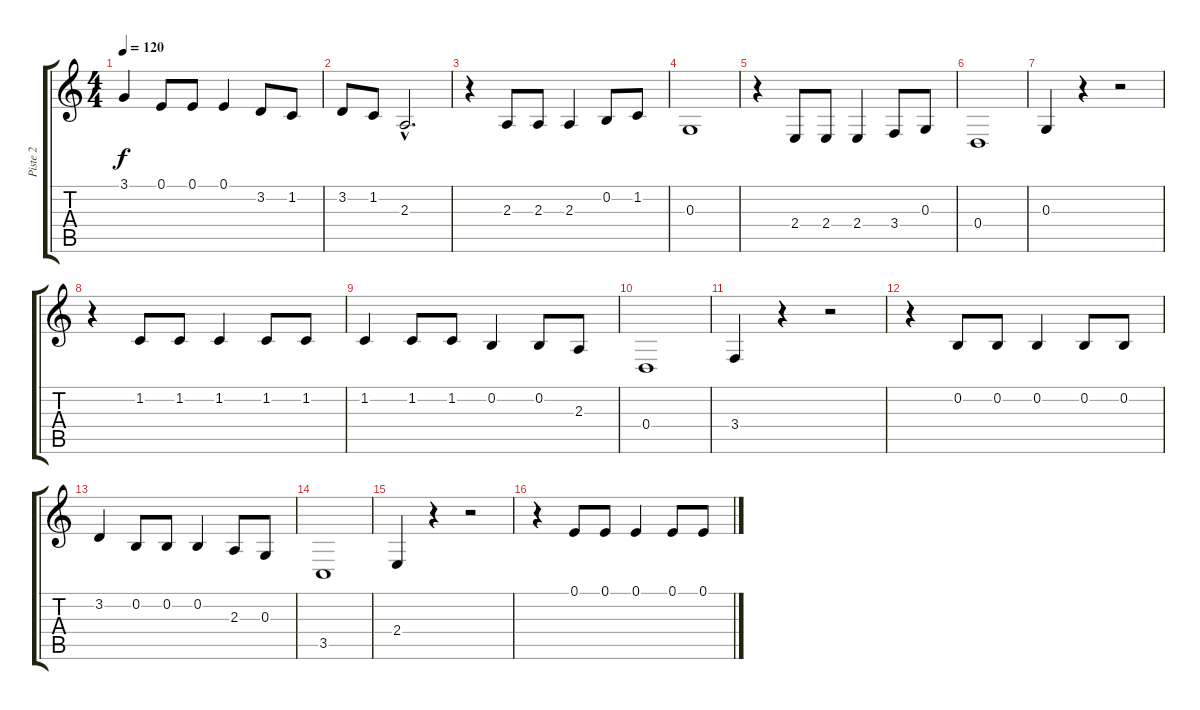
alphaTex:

\track ("Piste 2" "Piste 2") {instrument lead6voice}
\staff {score tabs}
\tuning (E4 B3 G3 D3 A2 E2) {hide}
\ts (4 4)
\tempo 120
\clef g2
\ks c
3.1.4{dy f} 0.1.8 0.1.8 0.1.4 3.2.8 1.2.8 |
3.2.8 1.2.8 2.3{hac}.2{d} |
r.4 2.3.8 2.3.8 2.3.4 0.2.8 1.2.8 |
0.3.1 |
r.4 2.4.8 2.4.8 2.4.4 3.4.8 0.3.8 |
0.4.1 |
0.3.4 r.4 r.2 |
r.4 1.2.8 1.2.8 1.2.4 1.2.8 1.2.8 |
1.2.4 1.2.8 1.2.8 0.2.4 0.2.8 2.3.8 |
0.4.1 |
3.4.4 r.4 r.2 |
r.4 0.2.8 0.2.8 0.2.4 0.2.8 0.2.8 |
3.2.4 0.2.8 0.2.8 0.2.4 2.3.8 0.3.8 |
3.5.1 |
2.4.4 r.4 r.2 |
r.4 0.1.8 0.1.8 0.1.4 0.1.8 0.1.8
